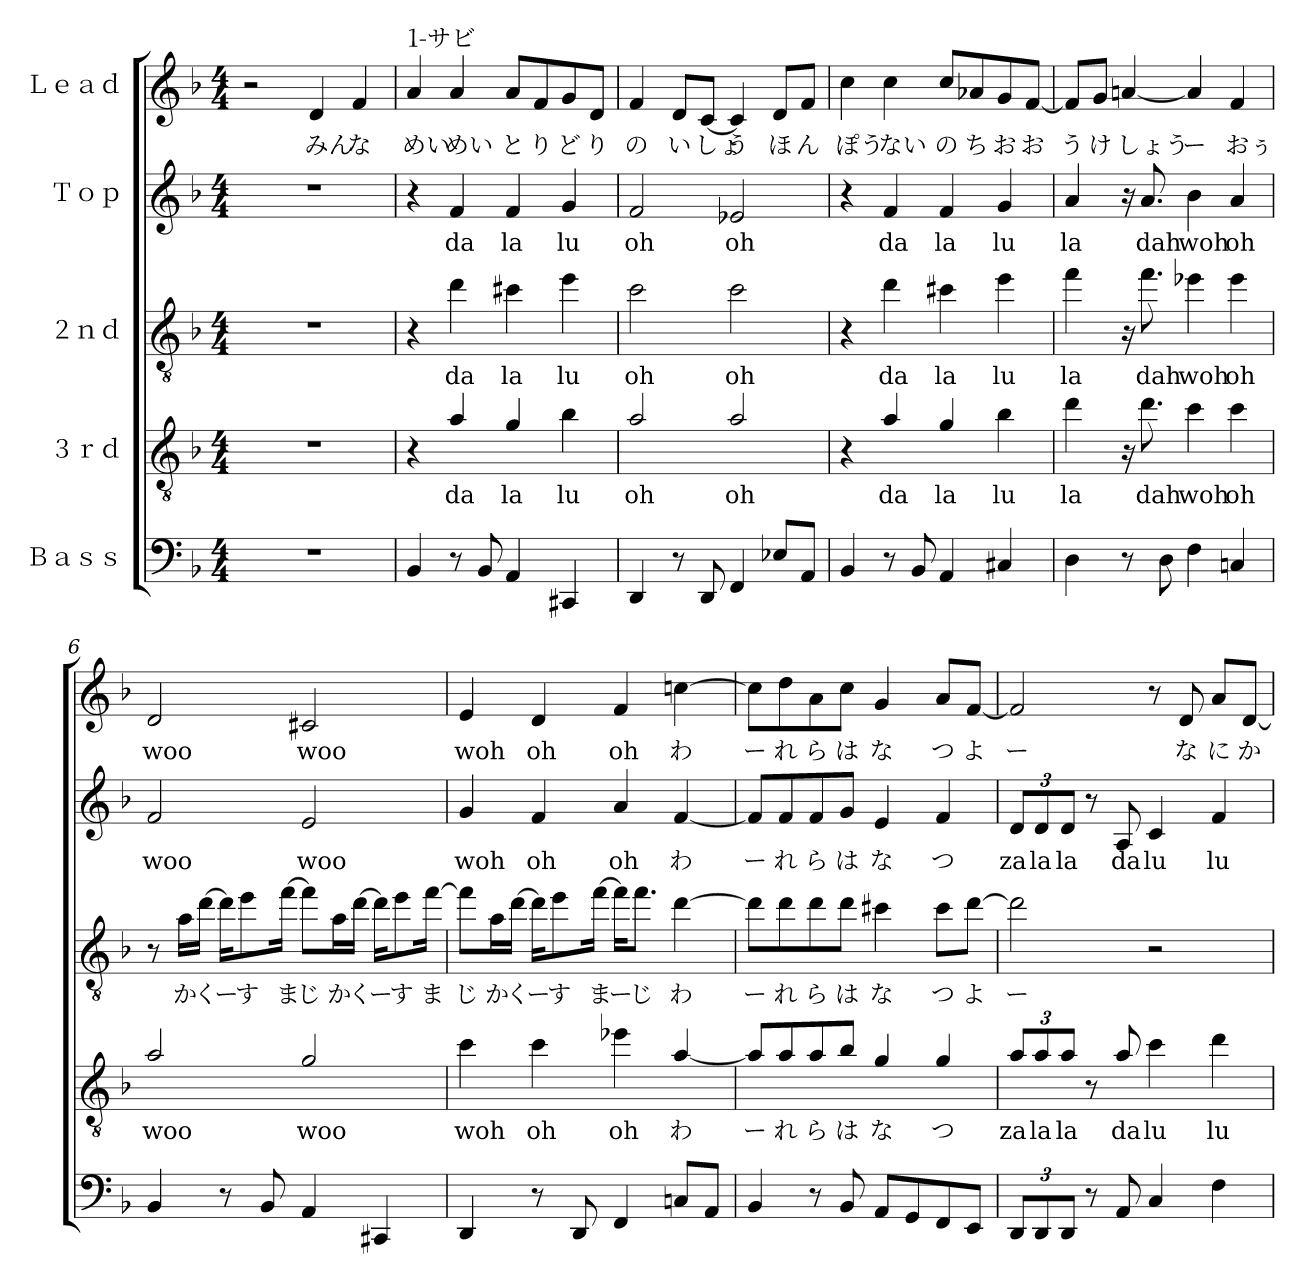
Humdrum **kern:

**kern	**kern	**text	**kern	**text	**kern	**text	**kern	**text
*part5	*part4	*part4	*part3	*part3	*part2	*part2	*part1	*part1
*staff5	*staff4	*staff4	*staff3	*staff3	*staff2	*staff2	*staff1	*staff1
*I"Ｂａｓｓ	*I"３ｒｄ	*	*I"２ｎｄ	*	*I"Ｔｏｐ	*	*I"Ｌｅａｄ	*
*clefF4	*clefGv2	*	*clefGv2	*	*clefG2	*	*clefG2	*
*	*ITrd7c12	*	*ITrd7c12	*	*	*	*	*
*k[b-]	*k[b-]	*	*k[b-]	*	*k[b-]	*	*k[b-]	*
*d:	*	*	*	*	*d:	*	*d:	*
*M4/4	*M4/4	*	*M4/4	*	*M4/4	*	*M4/4	*
*MM125	*MM125	*	*MM125	*	*MM125	*	*MM125	*
=1	=1	=1	=1	=1	=1	=1	=1	=1
1r	1r	.	1r	.	1r	.	2r	.
!	!	!	!	!	!	!	!	!LO:LY:b
.	.	.	.	.	.	.	4d/	みん
!	!	!	!	!	!	!	!	!LO:LY:b
.	.	.	.	.	.	.	4f/	な
=2	=2	=2	=2	=2	=2	=2	=2	=2
!	!	!	!	!	!	!	!LO:TX:a:t=1-サビ	!
!	!	!	!	!	!	!	!	!LO:LY:b
4BB-/	4r	.	4r	.	4r	.	4a/	めい
!	!	!LO:LY:b	!	!LO:LY:b	!	!LO:LY:b	!	!LO:LY:b
8r	4A/	da	4d\	da	4f/	da	4a/	めい
8BB-/	.	.	.	.	.	.	.	.
!	!	!LO:LY:b	!	!LO:LY:b	!	!LO:LY:b	!	!LO:LY:b
4AA/	4G/	la	4c#X\	la	4f/	la	8a/L	と
!	!	!	!	!	!	!	!	!LO:LY:b
.	.	.	.	.	.	.	8f/	り
!	!	!LO:LY:b	!	!LO:LY:b	!	!LO:LY:b	!	!LO:LY:b
4CC#X/	4B-\	lu	4e\	lu	4g/	lu	8g/	ど
!	!	!	!	!	!	!	!	!LO:LY:b
.	.	.	.	.	.	.	8d/J	り
=3	=3	=3	=3	=3	=3	=3	=3	=3
!	!	!LO:LY:b	!	!LO:LY:b	!	!LO:LY:b	!	!LO:LY:b
4DD/	2A/	oh	2c\	oh	2f/	oh	4f/	の
!	!	!	!	!	!	!	!	!LO:LY:b
8r	.	.	.	.	.	.	8d/L	い
!	!	!	!	!	!	!	!	!LO:LY:b
8DD/	.	.	.	.	.	.	[8c/J	しょ
!	!	!LO:LY:b	!	!LO:LY:b	!	!LO:LY:b	!	!LO:LY:b
4FF/	2A/	oh	2c\	oh	2e-X/	oh	4c/]	う
!	!	!	!	!	!	!	!	!LO:LY:b
8E-X/L	.	.	.	.	.	.	8d/L	ほ
!	!	!	!	!	!	!	!	!LO:LY:b
8AA/J	.	.	.	.	.	.	8f/J	ん
=4	=4	=4	=4	=4	=4	=4	=4	=4
!	!	!	!	!	!	!	!	!LO:LY:b
4BB-/	4r	.	4r	.	4r	.	4cc\	ぽう
!	!	!LO:LY:b	!	!LO:LY:b	!	!LO:LY:b	!	!LO:LY:b
8r	4A/	da	4d\	da	4f/	da	4cc\	ない
8BB-/	.	.	.	.	.	.	.	.
!	!	!LO:LY:b	!	!LO:LY:b	!	!LO:LY:b	!	!LO:LY:b
4AA/	4G/	la	4c#X\	la	4f/	la	8cc/L	の
!	!	!	!	!	!	!	!	!LO:LY:b
.	.	.	.	.	.	.	8a-X/	ち
!	!	!LO:LY:b	!	!LO:LY:b	!	!LO:LY:b	!	!LO:LY:b
4C#X/	4B-\	lu	4e\	lu	4g/	lu	8g/	お
!	!	!	!	!	!	!	!	!LO:LY:b
.	.	.	.	.	.	.	[8f/J	お
=5	=5	=5	=5	=5	=5	=5	=5	=5
!	!	!LO:LY:b	!	!LO:LY:b	!	!LO:LY:b	!	!LO:LY:b
4D\	4d\	la	4f\	la	4a/	la	8f/L]	う
!	!	!	!	!	!	!	!	!LO:LY:b
.	.	.	.	.	.	.	8g/J	け
!	!	!	!	!	!	!	!	!LO:LY:b
8r	16r	.	16r	.	16r	.	[4an/	しょう
!	!	!LO:LY:b	!	!LO:LY:b	!	!LO:LY:b	!	!
.	8.d\	dah	8.f\	dah	8.a/	dah	.	.
8D\	.	.	.	.	.	.	.	.
!	!	!LO:LY:b	!	!LO:LY:b	!	!LO:LY:b	!	!LO:LY:b
4F\	4c\	woh	4e-X\	woh	4b-\	woh	4a/]	ー
!	!	!LO:LY:b	!	!LO:LY:b	!	!LO:LY:b	!	!LO:LY:b
4Cn/	4c\	oh	4e-\	oh	4a/	oh	4f/	おぅ
!!LO:LB:g=z
=6	=6	=6	=6	=6	=6	=6	=6	=6
!	!	!LO:LY:b	!	!	!	!LO:LY:b	!	!LO:LY:b
4BB-/	2A/	woo	8r	.	2f/	woo	2d/	woo
!	!	!	!	!LO:LY:b	!	!	!	!
.	.	.	16A\LL	か	.	.	.	.
!	!	!	!	!LO:LY:b	!	!	!	!
.	.	.	[16d\JJ	く	.	.	.	.
!	!	!	!	!LO:LY:b	!	!	!	!
8r	.	.	16d\KL]	ー	.	.	.	.
!	!	!	!	!LO:LY:b	!	!	!	!
.	.	.	8e\	す	.	.	.	.
8BB-/	.	.	.	.	.	.	.	.
!	!	!	!	!LO:LY:b	!	!	!	!
.	.	.	[16f\Jk	ま	.	.	.	.
!	!	!LO:LY:b	!	!LO:LY:b	!	!LO:LY:b	!	!LO:LY:b
4AA/	2G/	woo	8f\L]	じ	2e/	woo	2c#X/	woo
!	!	!	!	!LO:LY:b	!	!	!	!
.	.	.	16A\L	か	.	.	.	.
!	!	!	!	!LO:LY:b	!	!	!	!
.	.	.	[16d\JJ	く	.	.	.	.
!	!	!	!	!LO:LY:b	!	!	!	!
4CC#X/	.	.	16d\KL]	ー	.	.	.	.
!	!	!	!	!LO:LY:b	!	!	!	!
.	.	.	8e\	す	.	.	.	.
!	!	!	!	!LO:LY:b	!	!	!	!
.	.	.	[16f\Jk	ま	.	.	.	.
=7	=7	=7	=7	=7	=7	=7	=7	=7
!	!	!LO:LY:b	!	!LO:LY:b	!	!LO:LY:b	!	!LO:LY:b
4DD/	4c\	woh	8f\L]	じ	4g/	woh	4e/	woh
!	!	!	!	!LO:LY:b	!	!	!	!
.	.	.	16A\L	か	.	.	.	.
!	!	!	!	!LO:LY:b	!	!	!	!
.	.	.	[16d\JJ	く	.	.	.	.
!	!	!LO:LY:b	!	!LO:LY:b	!	!LO:LY:b	!	!LO:LY:b
8r	4c\	oh	16d\KL]	ー	4f/	oh	4d/	oh
!	!	!	!	!LO:LY:b	!	!	!	!
.	.	.	8e\	す	.	.	.	.
8DD/	.	.	.	.	.	.	.	.
!	!	!	!	!LO:LY:b	!	!	!	!
.	.	.	[16f\Jk	ま	.	.	.	.
!	!	!LO:LY:b	!	!LO:LY:b	!	!LO:LY:b	!	!LO:LY:b
4FF/	4e-X\	oh	16f\KL]	ー	4a/	oh	4f/	oh
!	!	!	!	!LO:LY:b	!	!	!	!
.	.	.	8.f\J	じ	.	.	.	.
!	!	!LO:LY:b	!	!LO:LY:b	!	!LO:LY:b	!	!LO:LY:b
8Cn/L	[4A/	わ	[4d\	わ	[4f/	わ	[4ccn\	わ
8AA/J	.	.	.	.	.	.	.	.
=8	=8	=8	=8	=8	=8	=8	=8	=8
!	!	!LO:LY:b	!	!LO:LY:b	!	!LO:LY:b	!	!LO:LY:b
4BB-/	8A/L]	ー	8d\L]	ー	8f/L]	ー	8cc\L]	ー
!	!	!LO:LY:b	!	!LO:LY:b	!	!LO:LY:b	!	!LO:LY:b
.	8A/	れ	8d\	れ	8f/	れ	8dd\	れ
!	!	!LO:LY:b	!	!LO:LY:b	!	!LO:LY:b	!	!LO:LY:b
8r	8A/	ら	8d\	ら	8f/	ら	8a\	ら
!	!	!LO:LY:b	!	!LO:LY:b	!	!LO:LY:b	!	!LO:LY:b
8BB-/	8B-/J	は	8d\J	は	8g/J	は	8cc\J	は
!	!	!LO:LY:b	!	!LO:LY:b	!	!LO:LY:b	!	!LO:LY:b
8AA/L	4G/	な	4c#X\	な	4e/	な	4g/	な
8GG/	.	.	.	.	.	.	.	.
!	!	!LO:LY:b	!	!LO:LY:b	!	!LO:LY:b	!	!LO:LY:b
8FF/	4G/	つ	8c#\L	つ	4f/	つ	8a/L	つ
!	!	!	!	!LO:LY:b	!	!	!	!LO:LY:b
8EE/J	.	.	[8d\J	よ	.	.	[8f/J	よ
=9	=9	=9	=9	=9	=9	=9	=9	=9
*Xbrackettup	*Xbrackettup	*	*	*	*	*	*	*
!	!	!LO:LY:b	!	!LO:LY:b	!	!	!	!
*	*	*	*	*	*Xbrackettup	*	*	*
!	!	!	!	!	!	!LO:LY:b	!	!LO:LY:b
12DD/L	12A/L	za	2d\]	ー	12d/L	za	2f/]	ー
!	!	!LO:LY:b	!	!	!	!LO:LY:b	!	!
12DD/	12A/	la	.	.	12d/	la	.	.
!	!	!LO:LY:b	!	!	!	!LO:LY:b	!	!
12DD/J	12A/J	la	.	.	12d/J	la	.	.
8r	8r	.	.	.	8r	.	.	.
!	!	!LO:LY:b	!	!	!	!LO:LY:b	!	!
8AA/	8A/	da	.	.	8A/	da	.	.
!	!	!LO:LY:b	!	!	!	!LO:LY:b	!	!
4C/	4c\	lu	2r	.	4c/	lu	8r	.
!	!	!	!	!	!	!	!	!LO:LY:b
.	.	.	.	.	.	.	8d/	な
!	!	!LO:LY:b	!	!	!	!LO:LY:b	!	!LO:LY:b
4F\	4d\	lu	.	.	4f/	lu	8a/L	に
!	!	!	!	!	!	!	!	!LO:LY:b
.	.	.	.	.	.	.	[8d/J	か
=	=	=	=	=	=	=	=	=
*-	*-	*-	*-	*-	*-	*-	*-	*-
